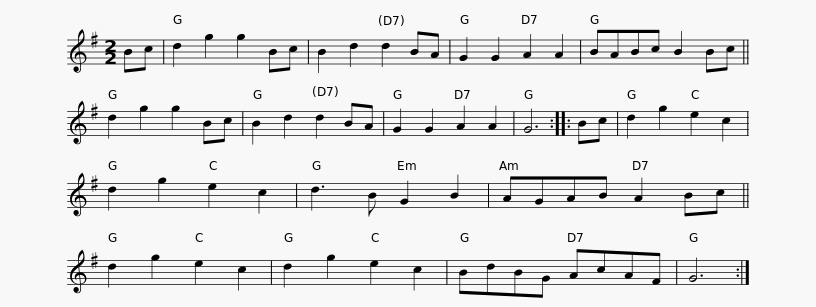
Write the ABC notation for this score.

X:1
L:1/8
M:2/2
I:linebreak $
K:G
V:1 treble
V:1
 Bc | d2 g2 g2 Bc | B2 d2 d2 BA | G2 G2 A2 A2 | BABc B2 Bc || %5
 d2 g2 g2 Bc | B2 d2 d2 BA | G2 G2 A2 A2 | G6 ::$ Bc | %10
 d2 g2 e2 c2 | d2 g2 e2 c2 | d3 B G2 B2 | AGAB A2 Bc || d2 g2 e2 c2 | %15
 d2 g2 e2 c2 | BdBG AcAF | G6 :| %18
